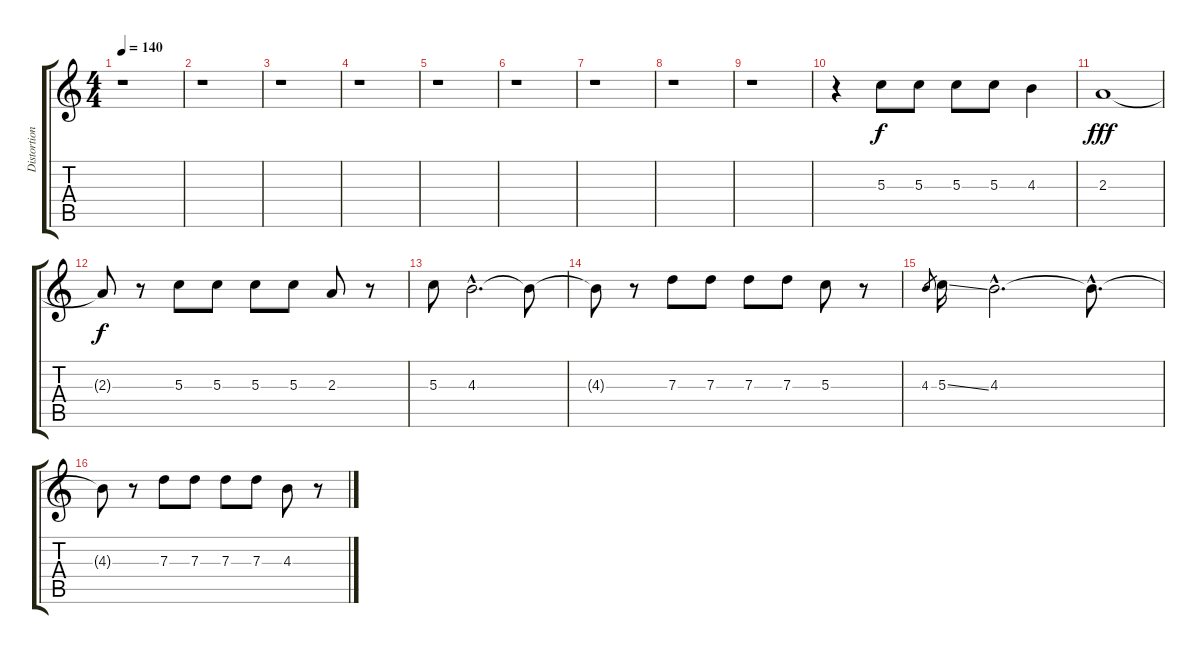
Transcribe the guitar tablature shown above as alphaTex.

\track ("Distortion 1" "Distortion") {instrument distortionguitar}
\staff {score tabs}
\tuning (E4 B3 G3 D3 A2 E2) {hide}
\ts (4 4)
\tempo 140
\clef g2
\ks c
r.1{dy f} |
r.1 |
r.1 |
r.1 |
r.1 |
r.1 |
r.1 |
r.1 |
r.1 |
r.4 5.3.8 5.3.8 5.3.8 5.3.8 4.3.4 |
2.3.1{dy fff} |
2.3{t}.8{dy f} r.8 5.3.8 5.3.8 5.3.8 5.3.8 2.3.8 r.8 |
5.3.8 4.3{hac}.2{d} 4.3{t}.8 |
4.3{t}.8 r.8 7.3.8 7.3.8 7.3.8 7.3.8 5.3.8 r.8 |
4.3.8{gr} 5.3{ss}.16 4.3{hac}.2{d} 4.3{hac t}.8{d} |
4.3{t}.8 r.8 7.3.8 7.3.8 7.3.8 7.3.8 4.3.8 r.8
